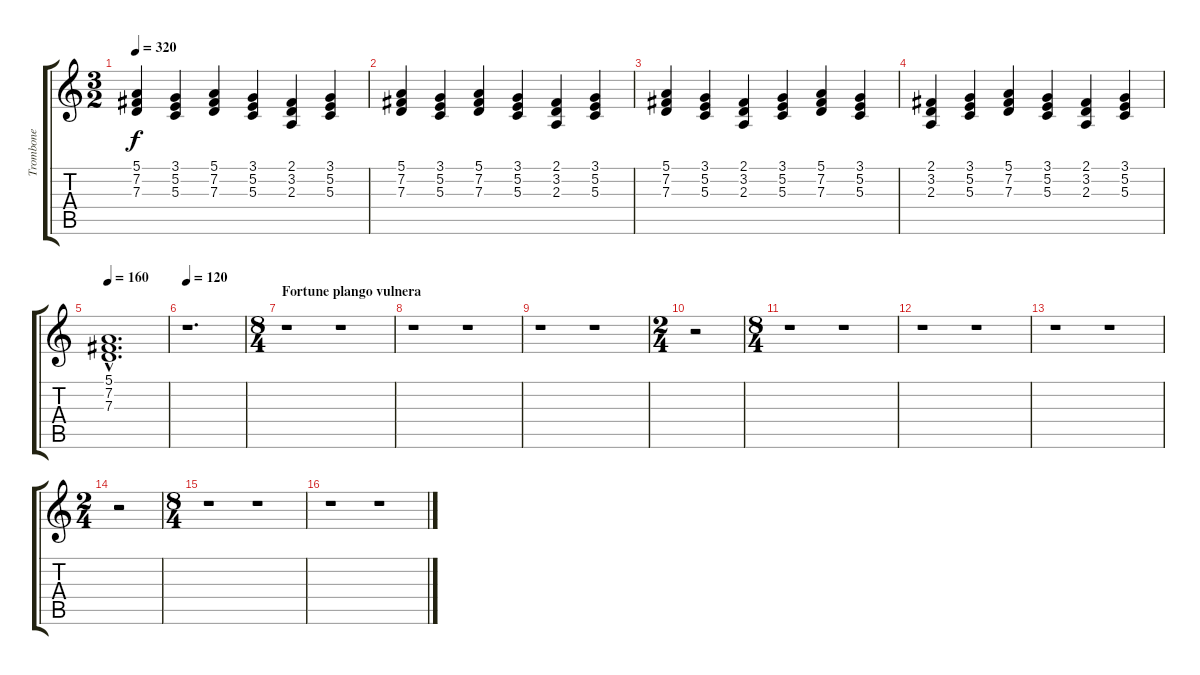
\track ("Trombone" "Trombone") {instrument trombone}
\staff {score tabs}
\tuning (E4 B3 G3 D3 A2 E2) {hide}
\ts (3 2)
\tempo 320
\clef g2
\ks c
(5.1 7.2 7.3).4{dy f} (3.1 5.2 5.3).4 (5.1 7.2 7.3).4 (3.1 5.2 5.3).4 (2.1 3.2 2.3).4 (3.1 5.2 5.3).4 |
(5.1 7.2 7.3).4 (3.1 5.2 5.3).4 (5.1 7.2 7.3).4 (3.1 5.2 5.3).4 (2.1 3.2 2.3).4 (3.1 5.2 5.3).4 |
(5.1 7.2 7.3).4 (3.1 5.2 5.3).4 (2.1 3.2 2.3).4 (3.1 5.2 5.3).4 (5.1 7.2 7.3).4 (3.1 5.2 5.3).4 |
(2.1 3.2 2.3).4 (3.1 5.2 5.3).4 (5.1 7.2 7.3).4 (3.1 5.2 5.3).4 (2.1 3.2 2.3).4 (3.1 5.2 5.3).4 |
\tempo 160
(5.1{hac} 7.2{hac} 7.3{hac}).1{d} |
\tempo 120
r.1{d} |
\ts (8 4)
\section ("" "Fortune plango vulnera")
r.1 r.1 |
r.1 r.1 |
r.1 r.1 |
\ts (2 4)
r.2 |
\ts (8 4)
r.1 r.1 |
r.1 r.1 |
r.1 r.1 |
\ts (2 4)
r.2 |
\ts (8 4)
r.1 r.1 |
r.1 r.1
